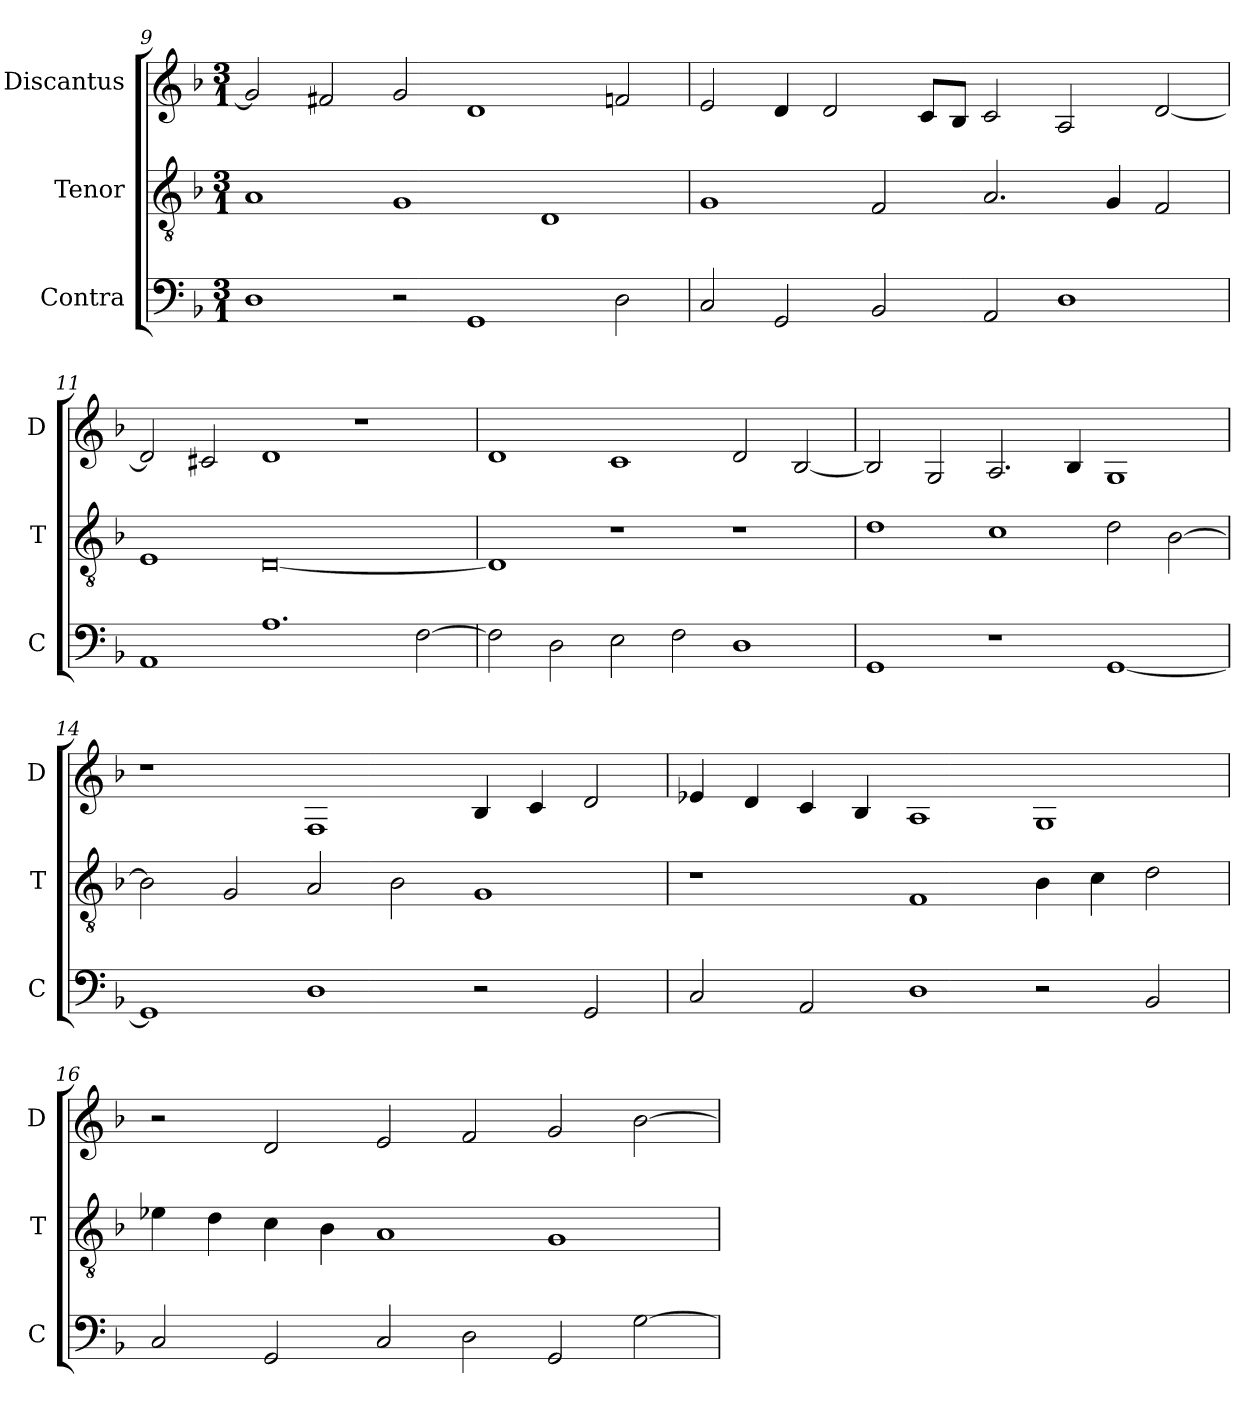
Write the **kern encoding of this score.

**kern	**kern	**kern
*part3	*part2	*part1
*staff3	*staff2	*staff1
*I"Contra	*I"Tenor	*I"Discantus
*I'C	*I'T	*I'D
*clefF4	*clefGv2	*clefG2
*k[b-]	*k[b-]	*k[b-]
*M3/1	*M3/1	*M3/1
=9	=9	=9
1D	1A	2g]
.	.	2f#X
2r	1G	2g
1GG	.	1d
.	1D	.
2D	.	2fn
=10	=10	=10
2C	1G	2e
2GG	.	4d
.	.	2d
2BB-	2F	.
.	.	8cL
.	.	8B-J
2AA	2.A	2c
1D	.	2A
.	4G	.
.	2F	[2d
=11	=11	=11
1AA	1E	2d]
.	.	2c#X
1.A	[0D	1d
.	.	1r
[2F	.	.
=12	=12	=12
2F]	1D]	1d
2D	.	.
2E	1r	1c
2F	.	.
1D	1r	2d
.	.	[2B-
=13	=13	=13
1GG	1d	2B-]
.	.	2G
1r	1c	2.A
.	.	4B-
[1GG	2d	1G
.	[2B-	.
=14	=14	=14
1GG]	2B-]	1r
.	2G	.
1D	2A	1F
.	2B-	.
2r	1G	4B-
.	.	4c
2GG	.	2d
=15	=15	=15
2C	1r	4e-X
.	.	4d
2AA	.	4c
.	.	4B-
1D	1F	1A
2r	4B-	1G
.	4c	.
2BB-	2d	.
=16	=16	=16
2C	4e-X	2r
.	4d	.
2GG	4c	2d
.	4B-	.
2C	1A	2e
2D	.	2f
2GG	1G	2g
[2G	.	[2b-
=	=	=
*-	*-	*-
